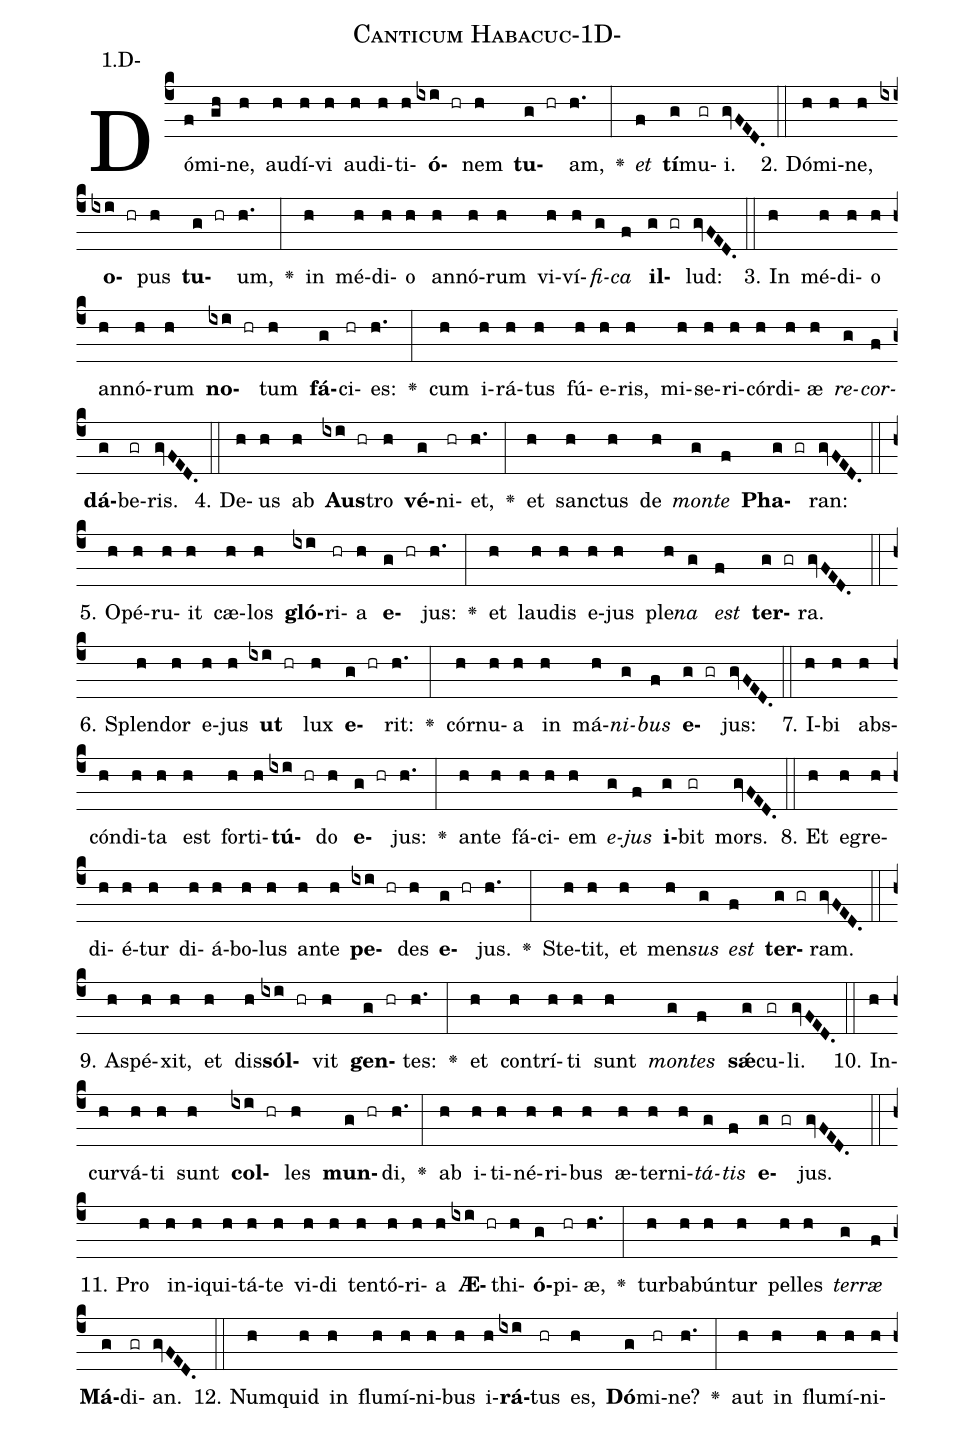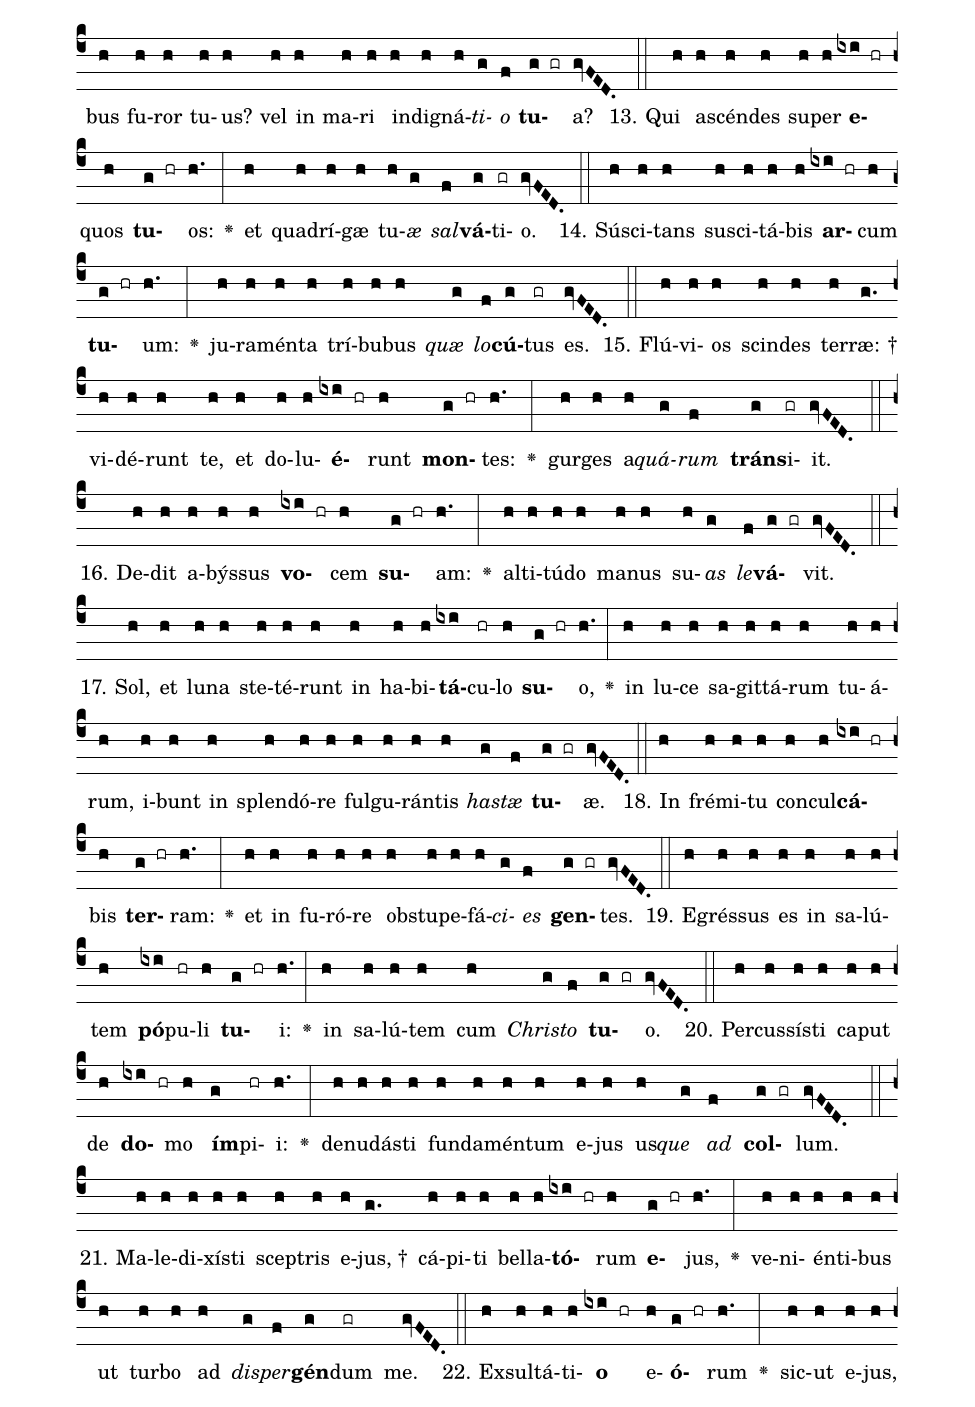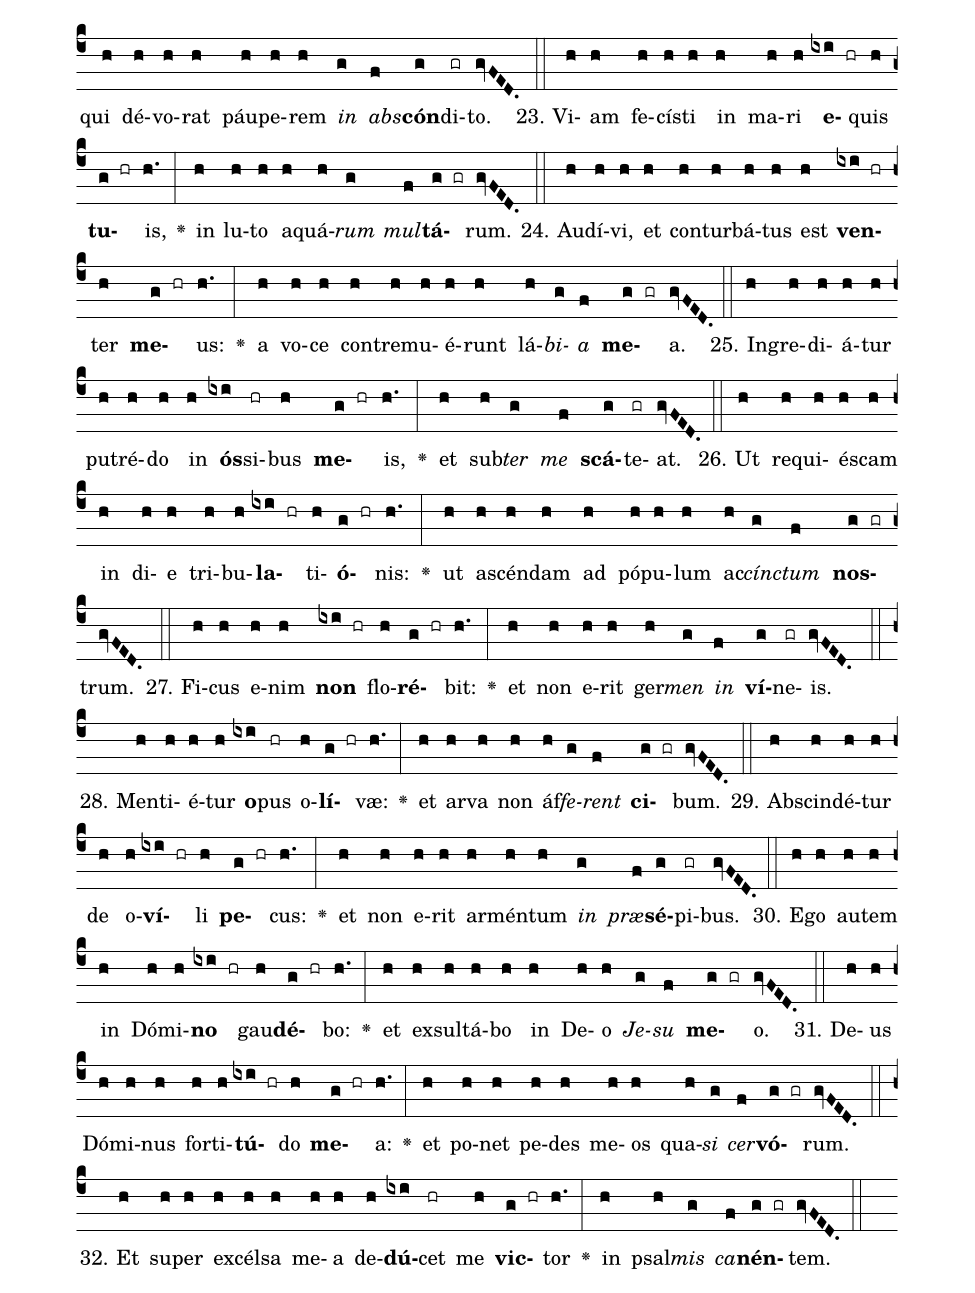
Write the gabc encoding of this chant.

name: Canticum Habacuc-1D-;
annotation: 1.D-;
%%
(c4)Dó(f)mi(gh)ne,(h) au(h)dí(h)vi(h) au(h)di(h)ti(h)<b>ó</b>(ixi hr)nem(h) <b>tu</b>(g hr)am,(h.) <v>\greheightstar</v>(:) <i>et</i>(f) <b>tí</b>(g)mu(gr)i.(gvFED.) (::)
2. Dó(h)mi(h)ne,(h) <b>o</b>(ixi hr)pus(h) <b>tu</b>(g hr)um,(h.) <v>\greheightstar</v>(:) in(h) mé(h)di(h)o(h) an(h)nó(h)rum(h) vi(h)ví(h)<i>fi</i>(g)<i>ca</i>(f) <b>il</b>(g gr)lud:(gvFED.) (::)
3. In(h) mé(h)di(h)o(h) an(h)nó(h)rum(h) <b>no</b>(ixi hr)tum(h) <b>fá</b>(g)ci(hr)es:(h.) <v>\greheightstar</v>(:) cum(h) i(h)rá(h)tus(h) fú(h)e(h)ris,(h) mi(h)se(h)ri(h)cór(h)di(h)æ(h) <i>re</i>(g)<i>cor</i>(f)<b>dá</b>(g)be(gr)ris.(gvFED.) (::)
4. De(h)us(h) ab(h) <b>Aus</b>(ixi hr)tro(h) <b>vé</b>(g)ni(hr)et,(h.) <v>\greheightstar</v>(:) et(h) sanc(h)tus(h) de(h) <i>mon</i>(g)<i>te</i>(f) <b>Pha</b>(g gr)ran:(gvFED.) (::)
5. O(h)pé(h)ru(h)it(h) cæ(h)los(h) <b>gló</b>(ixi)ri(hr)a(h) <b>e</b>(g hr)jus:(h.) <v>\greheightstar</v>(:) et(h) lau(h)dis(h) e(h)jus(h) ple(h)<i>na</i>(g) <i>est</i>(f) <b>ter</b>(g gr)ra.(gvFED.) (::)
6. Splen(h)dor(h) e(h)jus(h) <b>ut</b>(ixi hr) lux(h) <b>e</b>(g hr)rit:(h.) <v>\greheightstar</v>(:) cór(h)nu(h)a(h) in(h) má(h)<i>ni</i>(g)<i>bus</i>(f) <b>e</b>(g gr)jus:(gvFED.) (::)
7. I(h)bi(h) abs(h)cón(h)di(h)ta(h) est(h) for(h)ti(h)<b>tú</b>(ixi hr)do(h) <b>e</b>(g hr)jus:(h.) <v>\greheightstar</v>(:) an(h)te(h) fá(h)ci(h)em(h) <i>e</i>(g)<i>jus</i>(f) <b>i</b>(g)bit(gr) mors.(gvFED.) (::)
8. Et(h) e(h)gre(h)di(h)é(h)tur(h) di(h)á(h)bo(h)lus(h) an(h)te(h) <b>pe</b>(ixi hr)des(h) <b>e</b>(g hr)jus.(h.) <v>\greheightstar</v>(:) Ste(h)tit,(h) et(h) men(h)<i>sus</i>(g) <i>est</i>(f) <b>ter</b>(g gr)ram.(gvFED.) (::)
9. A(h)spé(h)xit,(h) et(h) dis(h)<b>sól</b>(ixi hr)vit(h) <b>gen</b>(g hr)tes:(h.) <v>\greheightstar</v>(:) et(h) con(h)trí(h)ti(h) sunt(h) <i>mon</i>(g)<i>tes</i>(f) <b>sǽ</b>(g)cu(gr)li.(gvFED.) (::)
10. In(h)cur(h)vá(h)ti(h) sunt(h) <b>col</b>(ixi hr)les(h) <b>mun</b>(g hr)di,(h.) <v>\greheightstar</v>(:) ab(h) i(h)ti(h)né(h)ri(h)bus(h) æ(h)ter(h)ni(h)<i>tá</i>(g)<i>tis</i>(f) <b>e</b>(g gr)jus.(gvFED.) (::)
11. Pro(h) in(h)i(h)qui(h)tá(h)te(h) vi(h)di(h) ten(h)tó(h)ri(h)a(h) <b>Æ</b>(ixi hr)thi(h)<b>ó</b>(g)pi(hr)æ,(h.) <v>\greheightstar</v>(:) tur(h)ba(h)bún(h)tur(h) pel(h)les(h) <i>ter</i>(g)<i>ræ</i>(f) <b>Má</b>(g)di(gr)an.(gvFED.) (::)
12. Num(h)quid(h) in(h) flu(h)mí(h)ni(h)bus(h) i(h)<b>rá</b>(ixi)tus(hr) es,(h) <b>Dó</b>(g)mi(hr)ne?(h.) <v>\greheightstar</v>(:) aut(h) in(h) flu(h)mí(h)ni(h)bus(h) fu(h)ror(h) tu(h)us?(h) vel(h) in(h) ma(h)ri(h) in(h)di(h)gná(h)<i>ti</i>(g)<i>o</i>(f) <b>tu</b>(g gr)a?(gvFED.) (::)
13. Qui(h) a(h)scén(h)des(h) su(h)per(h) <b>e</b>(ixi hr)quos(h) <b>tu</b>(g hr)os:(h.) <v>\greheightstar</v>(:) et(h) qua(h)drí(h)gæ(h) tu(h)<i>æ</i>(g) <i>sal</i>(f)<b>vá</b>(g)ti(gr)o.(gvFED.) (::)
14. Sú(h)sci(h)tans(h) su(h)sci(h)tá(h)bis(h) <b>ar</b>(ixi hr)cum(h) <b>tu</b>(g hr)um:(h.) <v>\greheightstar</v>(:) ju(h)ra(h)mén(h)ta(h) trí(h)bu(h)bus(h) <i>quæ</i>(g) <i>lo</i>(f)<b>cú</b>(g)tus(gr) es.(gvFED.) (::)
15. Flú(h)vi(h)os(h) scin(h)des(h) ter(h)ræ: †(g.) vi(h)dé(h)runt(h) te,(h) et(h) do(h)lu(h)<b>é</b>(ixi hr)runt(h) <b>mon</b>(g hr)tes:(h.) <v>\greheightstar</v>(:) gur(h)ges(h) a(h)<i>quá</i>(g)<i>rum</i>(f) <b>tráns</b>(g)i(gr)it.(gvFED.) (::)
16. De(h)dit(h) a(h)býs(h)sus(h) <b>vo</b>(ixi hr)cem(h) <b>su</b>(g hr)am:(h.) <v>\greheightstar</v>(:) al(h)ti(h)tú(h)do(h) ma(h)nus(h) su(h)<i>as</i>(g) <i>le</i>(f)<b>vá</b>(g gr)vit.(gvFED.) (::)
17. Sol,(h) et(h) lu(h)na(h) ste(h)té(h)runt(h) in(h) ha(h)bi(h)<b>tá</b>(ixi)cu(hr)lo(h) <b>su</b>(g hr)o,(h.) <v>\greheightstar</v>(:) in(h) lu(h)ce(h) sa(h)git(h)tá(h)rum(h) tu(h)á(h)rum,(h) i(h)bunt(h) in(h) splen(h)dó(h)re(h) ful(h)gu(h)rán(h)tis(h) <i>has</i>(g)<i>tæ</i>(f) <b>tu</b>(g gr)æ.(gvFED.) (::)
18. In(h) fré(h)mi(h)tu(h) con(h)cul(h)<b>cá</b>(ixi hr)bis(h) <b>ter</b>(g hr)ram:(h.) <v>\greheightstar</v>(:) et(h) in(h) fu(h)ró(h)re(h) ob(h)stu(h)pe(h)fá(h)<i>ci</i>(g)<i>es</i>(f) <b>gen</b>(g gr)tes.(gvFED.) (::)
19. E(h)grés(h)sus(h) es(h) in(h) sa(h)lú(h)tem(h) <b>pó</b>(ixi)pu(hr)li(h) <b>tu</b>(g hr)i:(h.) <v>\greheightstar</v>(:) in(h) sa(h)lú(h)tem(h) cum(h) <i>Chris</i>(g)<i>to</i>(f) <b>tu</b>(g gr)o.(gvFED.) (::)
20. Per(h)cus(h)sís(h)ti(h) ca(h)put(h) de(h) <b>do</b>(ixi hr)mo(h) <b>ím</b>(g)pi(hr)i:(h.) <v>\greheightstar</v>(:) de(h)nu(h)dás(h)ti(h) fun(h)da(h)mén(h)tum(h) e(h)jus(h) us(h)<i>que</i>(g) <i>ad</i>(f) <b>col</b>(g gr)lum.(gvFED.) (::)
21. Ma(h)le(h)di(h)xís(h)ti(h) scep(h)tris(h) e(h)jus, †(g.) cá(h)pi(h)ti(h) bel(h)la(h)<b>tó</b>(ixi hr)rum(h) <b>e</b>(g hr)jus,(h.) <v>\greheightstar</v>(:) ve(h)ni(h)én(h)ti(h)bus(h) ut(h) tur(h)bo(h) ad(h) <i>di</i>(g)<i>sper</i>(f)<b>gén</b>(g)dum(gr) me.(gvFED.) (::)
22. Ex(h)sul(h)tá(h)ti(h)<b>o</b>(ixi hr) e(h)<b>ó</b>(g hr)rum(h.) <v>\greheightstar</v>(:) sic(h)ut(h) e(h)jus,(h) qui(h) dé(h)vo(h)rat(h) páu(h)pe(h)rem(h) <i>in</i>(g) <i>abs</i>(f)<b>cón</b>(g)di(gr)to.(gvFED.) (::)
23. Vi(h)am(h) fe(h)cís(h)ti(h) in(h) ma(h)ri(h) <b>e</b>(ixi hr)quis(h) <b>tu</b>(g hr)is,(h.) <v>\greheightstar</v>(:) in(h) lu(h)to(h) a(h)quá(h)<i>rum</i>(g) <i>mul</i>(f)<b>tá</b>(g gr)rum.(gvFED.) (::)
24. Au(h)dí(h)vi,(h) et(h) con(h)tur(h)bá(h)tus(h) est(h) <b>ven</b>(ixi hr)ter(h) <b>me</b>(g hr)us:(h.) <v>\greheightstar</v>(:) a(h) vo(h)ce(h) con(h)tre(h)mu(h)é(h)runt(h) lá(h)<i>bi</i>(g)<i>a</i>(f) <b>me</b>(g gr)a.(gvFED.) (::)
25. In(h)gre(h)di(h)á(h)tur(h) pu(h)tré(h)do(h) in(h) <b>ós</b>(ixi)si(hr)bus(h) <b>me</b>(g hr)is,(h.) <v>\greheightstar</v>(:) et(h) sub(h)<i>ter</i>(g) <i>me</i>(f) <b>scá</b>(g)te(gr)at.(gvFED.) (::)
26. Ut(h) re(h)qui(h)és(h)cam(h) in(h) di(h)e(h) tri(h)bu(h)<b>la</b>(ixi hr)ti(h)<b>ó</b>(g hr)nis:(h.) <v>\greheightstar</v>(:) ut(h) a(h)scén(h)dam(h) ad(h) pó(h)pu(h)lum(h) ac(h)<i>cínc</i>(g)<i>tum</i>(f) <b>nos</b>(g gr)trum.(gvFED.) (::)
27. Fi(h)cus(h) e(h)nim(h) <b>non</b>(ixi hr) flo(h)<b>ré</b>(g hr)bit:(h.) <v>\greheightstar</v>(:) et(h) non(h) e(h)rit(h) ger(h)<i>men</i>(g) <i>in</i>(f) <b>ví</b>(g)ne(gr)is.(gvFED.) (::)
28. Men(h)ti(h)é(h)tur(h) <b>o</b>(ixi)pus(hr) o(h)<b>lí</b>(g hr)væ:(h.) <v>\greheightstar</v>(:) et(h) ar(h)va(h) non(h) áf(h)<i>fe</i>(g)<i>rent</i>(f) <b>ci</b>(g gr)bum.(gvFED.) (::)
29. Ab(h)scin(h)dé(h)tur(h) de(h) o(h)<b>ví</b>(ixi hr)li(h) <b>pe</b>(g hr)cus:(h.) <v>\greheightstar</v>(:) et(h) non(h) e(h)rit(h) ar(h)mén(h)tum(h) <i>in</i>(g) <i>præ</i>(f)<b>sé</b>(g)pi(gr)bus.(gvFED.) (::)
30. E(h)go(h) au(h)tem(h) in(h) Dó(h)mi(h)<b>no</b>(ixi hr) gau(h)<b>dé</b>(g hr)bo:(h.) <v>\greheightstar</v>(:) et(h) ex(h)sul(h)tá(h)bo(h) in(h) De(h)o(h) <i>Je</i>(g)<i>su</i>(f) <b>me</b>(g gr)o.(gvFED.) (::)
31. De(h)us(h) Dó(h)mi(h)nus(h) for(h)ti(h)<b>tú</b>(ixi hr)do(h) <b>me</b>(g hr)a:(h.) <v>\greheightstar</v>(:) et(h) po(h)net(h) pe(h)des(h) me(h)os(h) qua(h)<i>si</i>(g) <i>cer</i>(f)<b>vó</b>(g gr)rum.(gvFED.) (::)
32. Et(h) su(h)per(h) ex(h)cél(h)sa(h) me(h)a(h) de(h)<b>dú</b>(ixi)cet(hr) me(h) <b>vic</b>(g hr)tor(h.) <v>\greheightstar</v>(:) in(h) psal(h)<i>mis</i>(g) <i>ca</i>(f)<b>nén</b>(g gr)tem.(gvFED.) (::)
